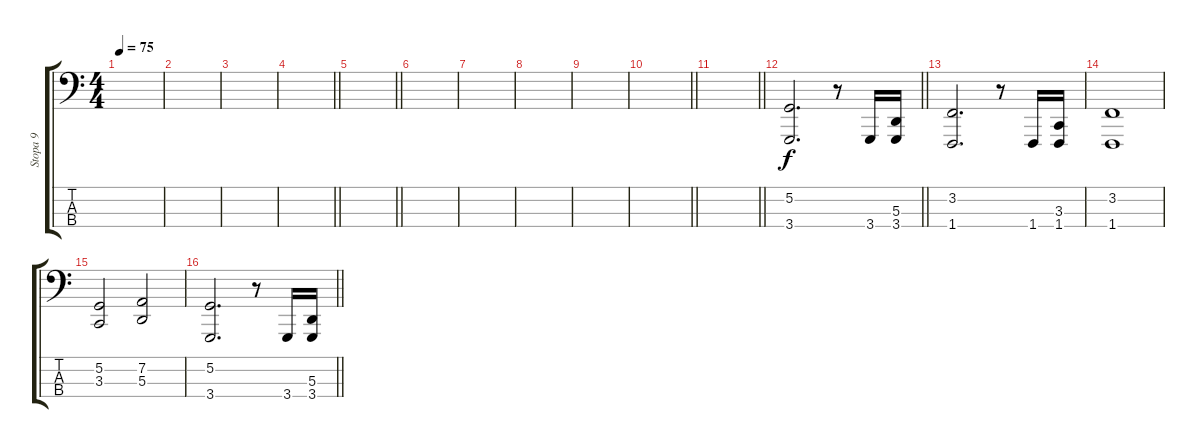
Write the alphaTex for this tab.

\track ("Stopa 9" "Stopa 9") {instrument timpani}
\staff {score tabs}
\tuning (G2 D2 A1 E1) {hide}
\ts (4 4)
\tempo 75
\clef f4
\ks c
|
|
|
\barLineRight lightlight
|
\section ("" "")
\barLineRight lightlight
|
|
|
|
|
\barLineRight lightlight
|
\barLineRight lightlight
|
\section ("" "")
\barLineRight lightlight
(5.2 3.4).2{d} r.8 3.4.16 (5.3 3.4).16 |
(3.2 1.4).2{d} r.8 1.4.16 (3.3 1.4).16 |
(3.2 1.4).1 |
(5.2 3.3).2 (7.2 5.3).2 |
\barLineRight lightlight
(5.2 3.4).2{d} r.8 3.4.16 (5.3 3.4).16
